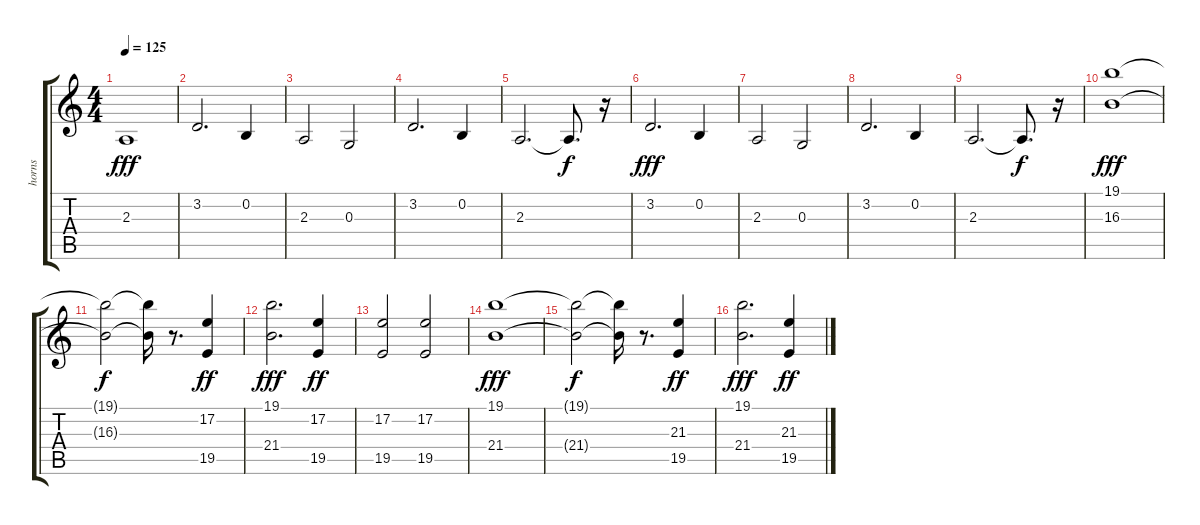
\track ("horns" "horns") {instrument frenchhorn}
\staff {score tabs}
\tuning (E4 B3 G3 D3 A2 E2) {hide}
\ts (4 4)
\tempo 125
\clef g2
\ks c
2.3.1{dy fff} |
3.2.2{d} 0.2.4 |
2.3.2 0.3.2 |
3.2.2{d} 0.2.4 |
2.3.2{d} 2.3{t}.8{d dy f} r.16 |
3.2.2{d dy fff} 0.2.4 |
2.3.2 0.3.2 |
3.2.2{d} 0.2.4 |
2.3.2{d} 2.3{t}.8{d dy f} r.16 |
(19.1 16.3).1{dy fff} |
(19.1{t} 16.3{t}).2{dy f} (19.1{t} 16.3{t}).16 r.8{d} (17.2 19.5).4{dy ff} |
(19.1 21.4).2{d dy fff} (17.2 19.5).4{dy ff} |
(17.2 19.5).2 (17.2 19.5).2 |
(19.1 21.4).1{dy fff} |
(19.1{t} 21.4{t}).2{dy f} (19.1{t} 21.4{t}).16 r.8{d} (21.3 19.5).4{dy ff} |
(19.1 21.4).2{d dy fff} (21.3 19.5).4{dy ff}
